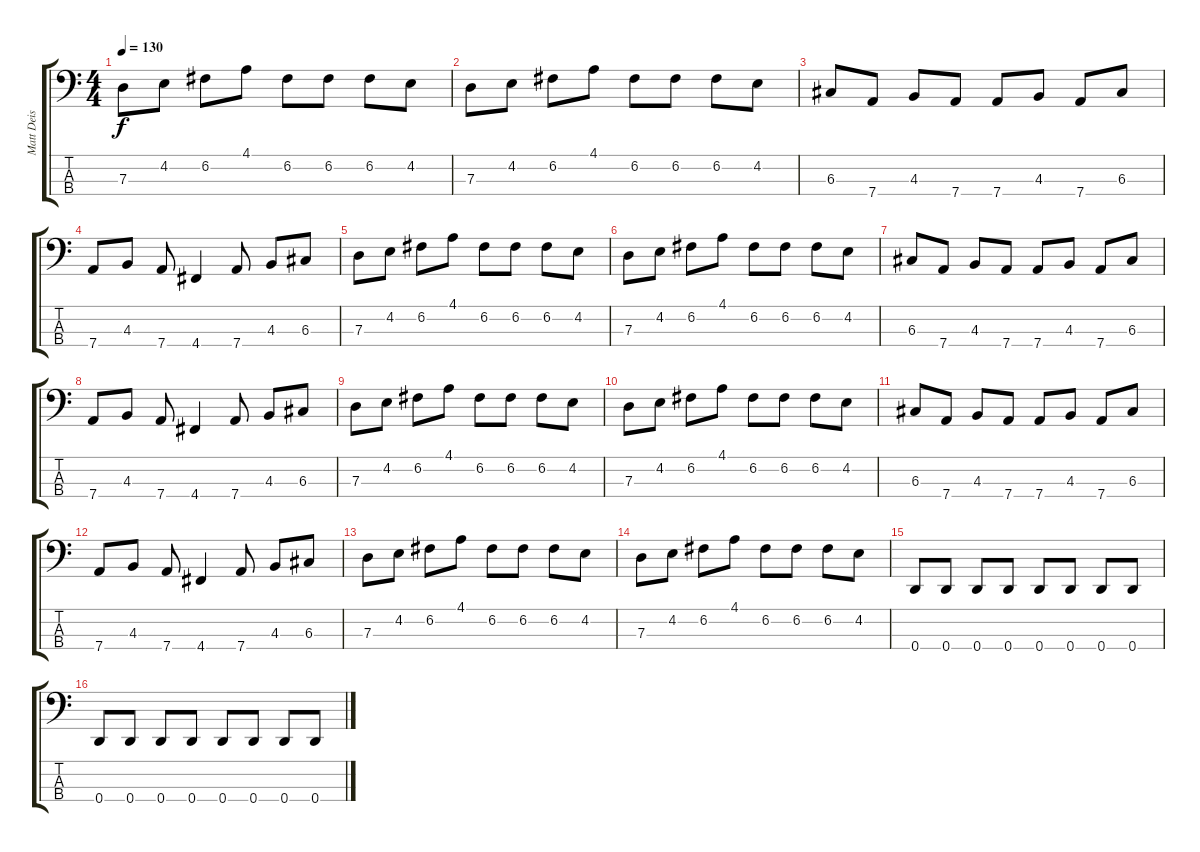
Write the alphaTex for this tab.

\track ("Matt Deis" "Matt Deis") {instrument electricbassfinger}
\staff {score tabs}
\tuning (F2 C2 G1 D1) {hide}
\ts (4 4)
\tempo 130
\clef f4
\ks c
7.3.8{dy f} 4.2.8 6.2.8 4.1.8 6.2.8 6.2.8 6.2.8 4.2.8 |
7.3.8 4.2.8 6.2.8 4.1.8 6.2.8 6.2.8 6.2.8 4.2.8 |
6.3.8 7.4.8 4.3.8 7.4.8 7.4.8 4.3.8 7.4.8 6.3.8 |
7.4.8 4.3.8 7.4.8 4.4.4 7.4.8 4.3.8 6.3.8 |
7.3.8 4.2.8 6.2.8 4.1.8 6.2.8 6.2.8 6.2.8 4.2.8 |
7.3.8 4.2.8 6.2.8 4.1.8 6.2.8 6.2.8 6.2.8 4.2.8 |
6.3.8 7.4.8 4.3.8 7.4.8 7.4.8 4.3.8 7.4.8 6.3.8 |
7.4.8 4.3.8 7.4.8 4.4.4 7.4.8 4.3.8 6.3.8 |
7.3.8 4.2.8 6.2.8 4.1.8 6.2.8 6.2.8 6.2.8 4.2.8 |
7.3.8 4.2.8 6.2.8 4.1.8 6.2.8 6.2.8 6.2.8 4.2.8 |
6.3.8 7.4.8 4.3.8 7.4.8 7.4.8 4.3.8 7.4.8 6.3.8 |
7.4.8 4.3.8 7.4.8 4.4.4 7.4.8 4.3.8 6.3.8 |
7.3.8 4.2.8 6.2.8 4.1.8 6.2.8 6.2.8 6.2.8 4.2.8 |
7.3.8 4.2.8 6.2.8 4.1.8 6.2.8 6.2.8 6.2.8 4.2.8 |
0.4.8 0.4.8 0.4.8 0.4.8 0.4.8 0.4.8 0.4.8 0.4.8 |
0.4.8 0.4.8 0.4.8 0.4.8 0.4.8 0.4.8 0.4.8 0.4.8
